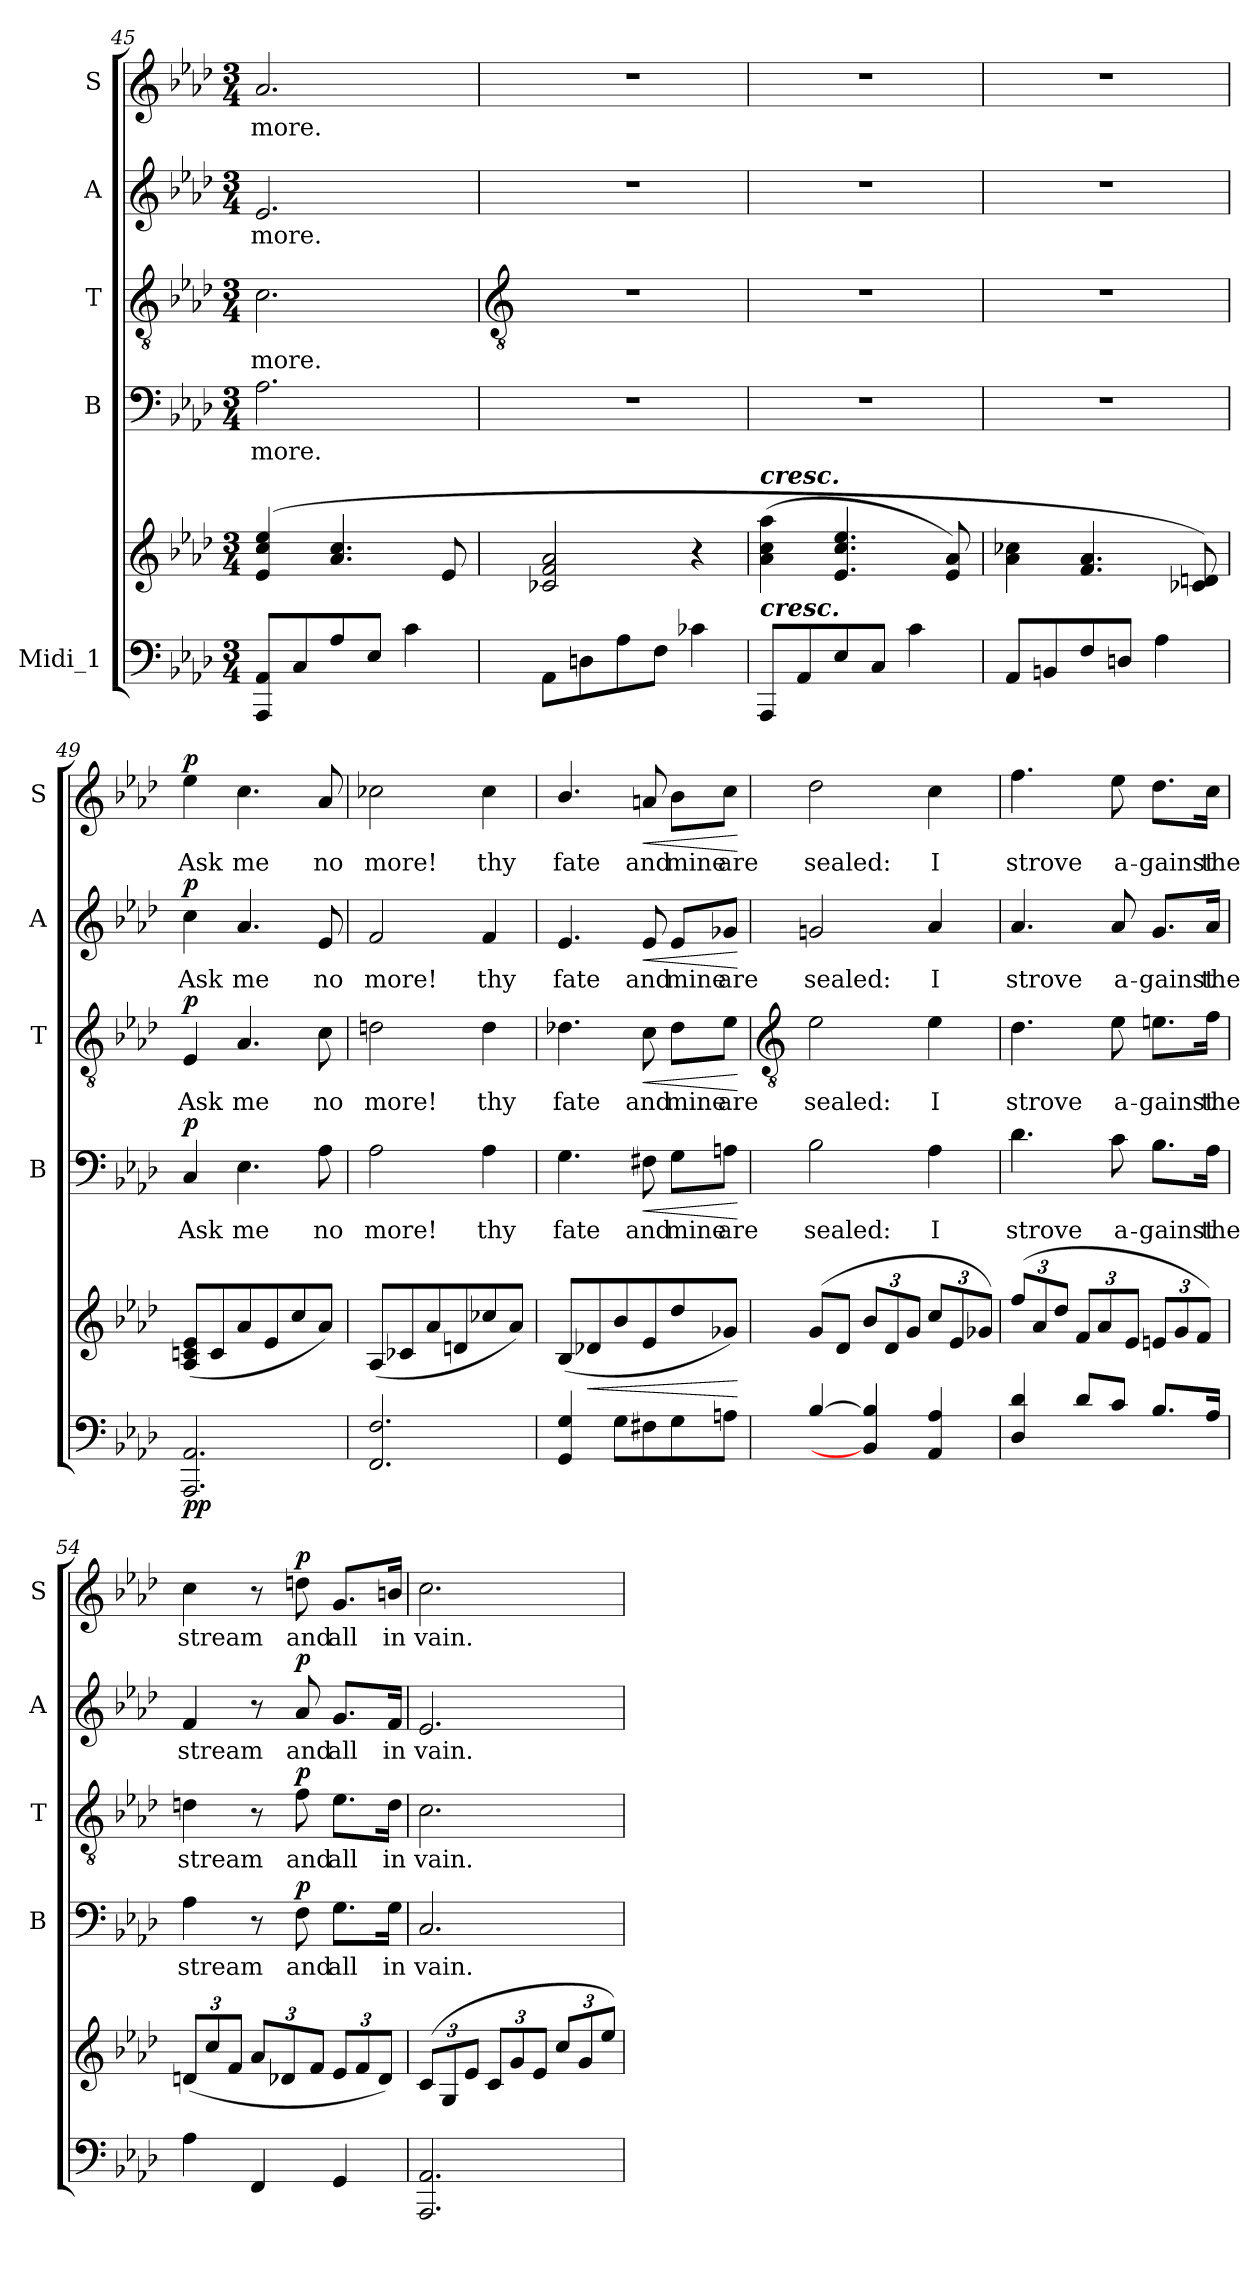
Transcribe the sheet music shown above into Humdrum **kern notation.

**kern	**kern	**dynam	**kern	**text	**dynam	**kern	**text	**dynam	**kern	**text	**dynam	**kern	**text	**dynam
*part5	*part5	*part5	*part4	*part4	*part4	*part3	*part3	*part3	*part2	*part2	*part2	*part1	*part1	*part1
*staff6	*staff5	*staff5/6	*staff4	*staff4	*staff4	*staff3	*staff3	*staff3	*staff2	*staff2	*staff2	*staff1	*staff1	*staff1
*I"Midi_1	*	*	*I"B	*	*	*I"T	*	*	*I"A	*	*	*I"S	*	*
*	*	*	*I'B	*	*	*I'T	*	*	*I'A	*	*	*I'S	*	*
*clefF4	*clefG2	*	*clefF4	*	*	*clefGv2	*	*	*clefG2	*	*	*clefG2	*	*
*k[b-e-a-d-]	*k[b-e-a-d-]	*	*k[b-e-a-d-]	*	*	*k[b-e-a-d-]	*	*	*k[b-e-a-d-]	*	*	*k[b-e-a-d-]	*	*
*A-:	*A-:	*	*A-:	*	*	*A-:	*	*	*A-:	*	*	*A-:	*	*
*M3/4	*M3/4	*	*M3/4	*	*	*M3/4	*	*	*M3/4	*	*	*M3/4	*	*
=45	=45	=45	=45	=45	=45	=45	=45	=45	=45	=45	=45	=45	=45	=45
!	!	!	!	!LO:LY:b	!	!	!LO:LY:b	!	!	!LO:LY:b	!	!	!LO:LY:b	!
8AAA- 8AA-L	(<4e- 4cc 4ee-	.	2.A-	more.	.	2.c	more.	.	2.e-	more.	.	2.a-	more.	.
8C	.	.	.	.	.	.	.	.	.	.	.	.	.	.
8A-	4.a-/ 4.cc/	.	.	.	.	.	.	.	.	.	.	.	.	.
8E-J	.	.	.	.	.	.	.	.	.	.	.	.	.	.
4c	.	.	.	.	.	.	.	.	.	.	.	.	.	.
.	8e-	.	.	.	.	.	.	.	.	.	.	.	.	.
!!LO:LB:g=z
=46	=46	=46	=46	=46	=46	=46	=46	=46	=46	=46	=46	=46	=46	=46
*	*	*	*	*	*	*clefGv2	*	*	*	*	*	*	*	*
!	!	!	!LO:N:vis=1	!	!	!LO:N:vis=1	!	!	!LO:N:vis=1	!	!	!LO:N:vis=1	!	!
8AA-L	2c-X 2f 2a-	.	2.r	.	.	2.r	.	.	2.r	.	.	2.r	.	.
8Dn	.	.	.	.	.	.	.	.	.	.	.	.	.	.
8A-	.	.	.	.	.	.	.	.	.	.	.	.	.	.
8FJ	.	.	.	.	.	.	.	.	.	.	.	.	.	.
4c-X	4r	.	.	.	.	.	.	.	.	.	.	.	.	.
=47	=47	=47	=47	=47	=47	=47	=47	=47	=47	=47	=47	=47	=47	=47
!	!LO:TX:a:Bi:t=cresc.	!	!	!	!	!	!	!	!	!	!	!	!	!
!LO:TX:a:Bi:t=cresc.	!	!	!	!	!	!	!	!	!	!	!	!	!	!
!	!	!	!LO:N:vis=1	!	!	!LO:N:vis=1	!	!	!LO:N:vis=1	!	!	!LO:N:vis=1	!	!
8AAA-L	(<4a- 4cc 4aa-	.	2.r	.	.	2.r	.	.	2.r	.	.	2.r	.	.
8AA-	.	.	.	.	.	.	.	.	.	.	.	.	.	.
8E-	4.e- 4.cc 4.ee-	.	.	.	.	.	.	.	.	.	.	.	.	.
8CJ	.	.	.	.	.	.	.	.	.	.	.	.	.	.
4c	.	.	.	.	.	.	.	.	.	.	.	.	.	.
.	8e- 8a-)	.	.	.	.	.	.	.	.	.	.	.	.	.
=48	=48	=48	=48	=48	=48	=48	=48	=48	=48	=48	=48	=48	=48	=48
!	!	!	!LO:N:vis=1	!	!	!LO:N:vis=1	!	!	!LO:N:vis=1	!	!	!LO:N:vis=1	!	!
8AA-L	4a- 4cc-X	.	2.r	.	.	2.r	.	.	2.r	.	.	2.r	.	.
8BBn	.	.	.	.	.	.	.	.	.	.	.	.	.	.
8F	4.f 4.a-	.	.	.	.	.	.	.	.	.	.	.	.	.
8DnJ	.	.	.	.	.	.	.	.	.	.	.	.	.	.
4A-	.	.	.	.	.	.	.	.	.	.	.	.	.	.
.	8c-X 8dn)	.	.	.	.	.	.	.	.	.	.	.	.	.
=49	=49	=49	=49	=49	=49	=49	=49	=49	=49	=49	=49	=49	=49	=49
!	!	!LO:DY:b=2	!	!LO:LY:b	!	!	!LO:LY:b	!	!	!LO:LY:b	!	!	!LO:LY:b	!
!	!	!LO:DY:n=1:b	!	!	!LO:DY:b	!	!	!LO:DY:b	!	!	!LO:DY:b	!	!	!LO:DY:b
2.AAA- 2.AA-	(<8A- 8cn 8e-L	p p	4C	Ask	p	4E-	Ask	p	4cc	Ask	p	4ee-	Ask	p
.	8c	.	.	.	.	.	.	.	.	.	.	.	.	.
!	!	!	!	!LO:LY:b	!	!	!LO:LY:b	!	!	!LO:LY:b	!	!	!LO:LY:b	!
.	8a-	.	4.E-	me	.	4.A-	me	.	4.a-	me	.	4.cc	me	.
.	8e-	.	.	.	.	.	.	.	.	.	.	.	.	.
.	8cc	.	.	.	.	.	.	.	.	.	.	.	.	.
!	!	!	!	!LO:LY:b	!	!	!LO:LY:b	!	!	!LO:LY:b	!	!	!LO:LY:b	!
.	8a-J)	.	8A-	no	.	8c	no	.	8e-	no	.	8a-	no	.
=50	=50	=50	=50	=50	=50	=50	=50	=50	=50	=50	=50	=50	=50	=50
!	!	!	!	!LO:LY:b	!	!	!LO:LY:b	!	!	!LO:LY:b	!	!	!LO:LY:b	!
2.FF 2.F	(<8A-L	.	2A-	more!	.	2dn	more!	.	2f	more!	.	2cc-X	more!	.
.	8c-X	.	.	.	.	.	.	.	.	.	.	.	.	.
.	8a-	.	.	.	.	.	.	.	.	.	.	.	.	.
.	8dn	.	.	.	.	.	.	.	.	.	.	.	.	.
!	!	!	!	!LO:LY:b	!	!	!LO:LY:b	!	!	!LO:LY:b	!	!	!LO:LY:b	!
.	8cc-X	.	4A-	thy	.	4d	thy	.	4f	thy	.	4cc-	thy	.
.	8a-J)	.	.	.	.	.	.	.	.	.	.	.	.	.
=51	=51	=51	=51	=51	=51	=51	=51	=51	=51	=51	=51	=51	=51	=51
!	!	!	!	!LO:LY:b	!	!	!LO:LY:b	!	!	!LO:LY:b	!	!	!LO:LY:b	!
4GG 4G	(<8B-L	.	4.G	fate	.	4.d-X	fate	.	4.e-	fate	.	4.b-/	fate	.
!	!	!LO:HP:b	!	!	!	!	!	!	!	!	!	!	!	!
.	8d-X	<	.	.	.	.	.	.	.	.	.	.	.	.
8GL	8b-	.	.	.	.	.	.	.	.	.	.	.	.	.
!	!	!	!	!LO:LY:b	!LO:HP:b	!	!LO:LY:b	!LO:HP:b	!	!LO:LY:b	!LO:HP:b	!	!LO:LY:b	!LO:HP:b
8F#X	8e-	.	8F#X	and	<	8c	and	<	8e-	and	<	8an	and	<
!	!	!	!	!LO:LY:b	!	!	!LO:LY:b	!	!	!LO:LY:b	!	!	!LO:LY:b	!
8G	8dd-	.	8G\L	mine	.	8d-\L	mine	.	8e-/L	mine	.	8b-\L	mine	.
!	!	!	!	!LO:LY:b	!	!	!LO:LY:b	!	!	!LO:LY:b	!	!	!LO:LY:b	!
8AnJ	8g-XJ)	.	8An\J	are	.	8e-\J	are	.	8g-X/J	are	.	8cc\J	are	.
.	.	[	.	.	[	.	.	[	.	.	[	.	.	[
!!LO:LB:g=z
=52	=52	=52	=52	=52	=52	=52	=52	=52	=52	=52	=52	=52	=52	=52
*	*	*	*	*	*	*clefGv2	*	*	*	*	*	*	*	*
*^	*^	*	*	*	*	*	*	*	*	*	*	*	*	*
!	!LO:N:vis=1	!	!LO:N:vis=1	!	!	!LO:LY:b	!	!	!LO:LY:b	!	!	!LO:LY:b	!	!	!LO:LY:b	!
[4B-	2.ryy	(<8gL	2.ryy	.	2B-	sealed:	.	2e-	sealed:	.	2gn	sealed:	.	2dd-	sealed:	.
.	.	8d-J	.	.	.	.	.	.	.	.	.	.	.	.	.	.
4BB-] 4B-]	.	12b-L	.	.	.	.	.	.	.	.	.	.	.	.	.	.
.	.	12d-	.	.	.	.	.	.	.	.	.	.	.	.	.	.
.	.	12gJ	.	.	.	.	.	.	.	.	.	.	.	.	.	.
!	!	!	!	!	!	!LO:LY:b	!	!	!LO:LY:b	!	!	!LO:LY:b	!	!	!LO:LY:b	!
4AA- 4A-	.	12ccL	.	.	4A-	I	.	4e-	I	.	4a-	I	.	4cc	I	.
.	.	12e-	.	.	.	.	.	.	.	.	.	.	.	.	.	.
.	.	12g-XJ)	.	.	.	.	.	.	.	.	.	.	.	.	.	.
=53	=53	=53	=53	=53	=53	=53	=53	=53	=53	=53	=53	=53	=53	=53	=53	=53
!	!LO:N:vis=1	!	!LO:N:vis=1	!	!	!LO:LY:b	!	!	!LO:LY:b	!	!	!LO:LY:b	!	!	!LO:LY:b	!
4D- 4d-	2.ryy	(>12ffL	2.ryy	.	4.d-	strove	.	4.d-	strove	.	4.a-	strove	.	4.ff	strove	.
.	.	12a-	.	.	.	.	.	.	.	.	.	.	.	.	.	.
.	.	12dd-J	.	.	.	.	.	.	.	.	.	.	.	.	.	.
8d-L	.	12fL	.	.	.	.	.	.	.	.	.	.	.	.	.	.
.	.	12a-	.	.	.	.	.	.	.	.	.	.	.	.	.	.
!	!	!	!	!	!	!LO:LY:b	!	!	!LO:LY:b	!	!	!LO:LY:b	!	!	!LO:LY:b	!
8cJ	.	.	.	.	8c	a-	.	8e-	a-	.	8a-	a-	.	8ee-	a-	.
.	.	12e-J	.	.	.	.	.	.	.	.	.	.	.	.	.	.
!	!	!	!	!	!	!LO:LY:b	!	!	!LO:LY:b	!	!	!LO:LY:b	!	!	!LO:LY:b	!
8.B-L	.	12enL	.	.	8.B-\L	-gainst	.	8.en\L	-gainst	.	8.g/L	-gainst	.	8.dd-\L	-gainst	.
.	.	12g	.	.	.	.	.	.	.	.	.	.	.	.	.	.
.	.	12fJ)	.	.	.	.	.	.	.	.	.	.	.	.	.	.
!	!	!	!	!	!	!LO:LY:b	!	!	!LO:LY:b	!	!	!LO:LY:b	!	!	!LO:LY:b	!
16A-J	.	.	.	.	16A-\Jk	the	.	16f\Jk	the	.	16a-/Jk	the	.	16cc\Jk	the	.
=54	=54	=54	=54	=54	=54	=54	=54	=54	=54	=54	=54	=54	=54	=54	=54	=54
!	!LO:N:vis=1	!	!LO:N:vis=1	!LO:HP:b	!	!LO:LY:b	!	!	!LO:LY:b	!	!	!LO:LY:b	!	!	!LO:LY:b	!
4A-	2.ryy	(<12dnL	2.ryy	>	4A-	stream	.	4dn	stream	.	4f	stream	.	4cc	stream	.
.	.	12cc	.	.	.	.	.	.	.	.	.	.	.	.	.	.
.	.	12fJ	.	.	.	.	.	.	.	.	.	.	.	.	.	.
4FF	.	12a-L	.	.	8r	.	.	8r	.	.	8r	.	.	8r	.	.
.	.	12d-X	.	.	.	.	.	.	.	.	.	.	.	.	.	.
!	!	!	!	!	!	!LO:LY:b	!LO:DY:b	!	!LO:LY:b	!LO:DY:b	!	!LO:LY:b	!LO:DY:b	!	!LO:LY:b	!LO:DY:b
.	.	.	.	.	8F	and	p	8f	and	p	8a-	and	p	8ddn	and	p
.	.	12fJ	.	.	.	.	.	.	.	.	.	.	.	.	.	.
!	!	!	!	!	!	!LO:LY:b	!	!	!LO:LY:b	!	!	!LO:LY:b	!	!	!LO:LY:b	!
4GG	.	12e-L	.	.	8.G\L	all	.	8.e-\L	all	.	8.g/L	all	.	8.g/L	all	.
.	.	12f	.	.	.	.	.	.	.	.	.	.	.	.	.	.
.	.	12d-J)	.	.	.	.	.	.	.	.	.	.	.	.	.	.
!	!	!	!	!	!	!LO:LY:b	!	!	!LO:LY:b	!	!	!LO:LY:b	!	!	!LO:LY:b	!
.	.	.	.	.	16G\Jk	in	.	16d\Jk	in	.	16f/Jk	in	.	16bn/Jk	in	.
*v	*v	*	*	*	*	*	*	*	*	*	*	*	*	*	*	*
*	*v	*v	*	*	*	*	*	*	*	*	*	*	*	*	*
.	.	]	.	.	.	.	.	.	.	.	.	.	.	.
=55	=55	=55	=55	=55	=55	=55	=55	=55	=55	=55	=55	=55	=55	=55
*^	*^	*	*	*	*	*	*	*	*	*	*	*	*	*
!	!LO:N:vis=1	!	!LO:N:vis=1	!	!	!LO:LY:b	!	!	!LO:LY:b	!	!	!LO:LY:b	!	!	!LO:LY:b	!
2.AAA- 2.AA-	2.ryy	(>12cL	2.ryy	.	2.C	vain.	.	2.c	vain.	.	2.e-	vain.	.	2.cc	vain.	.
.	.	12G	.	.	.	.	.	.	.	.	.	.	.	.	.	.
.	.	12e-J	.	.	.	.	.	.	.	.	.	.	.	.	.	.
.	.	12cL	.	.	.	.	.	.	.	.	.	.	.	.	.	.
.	.	12g	.	.	.	.	.	.	.	.	.	.	.	.	.	.
.	.	12e-J	.	.	.	.	.	.	.	.	.	.	.	.	.	.
.	.	12ccL	.	.	.	.	.	.	.	.	.	.	.	.	.	.
.	.	12g	.	.	.	.	.	.	.	.	.	.	.	.	.	.
.	.	12ee-J)	.	.	.	.	.	.	.	.	.	.	.	.	.	.
*v	*v	*	*	*	*	*	*	*	*	*	*	*	*	*	*	*
*	*v	*v	*	*	*	*	*	*	*	*	*	*	*	*	*
=	=	=	=	=	=	=	=	=	=	=	=	=	=	=
*-	*-	*-	*-	*-	*-	*-	*-	*-	*-	*-	*-	*-	*-	*-
